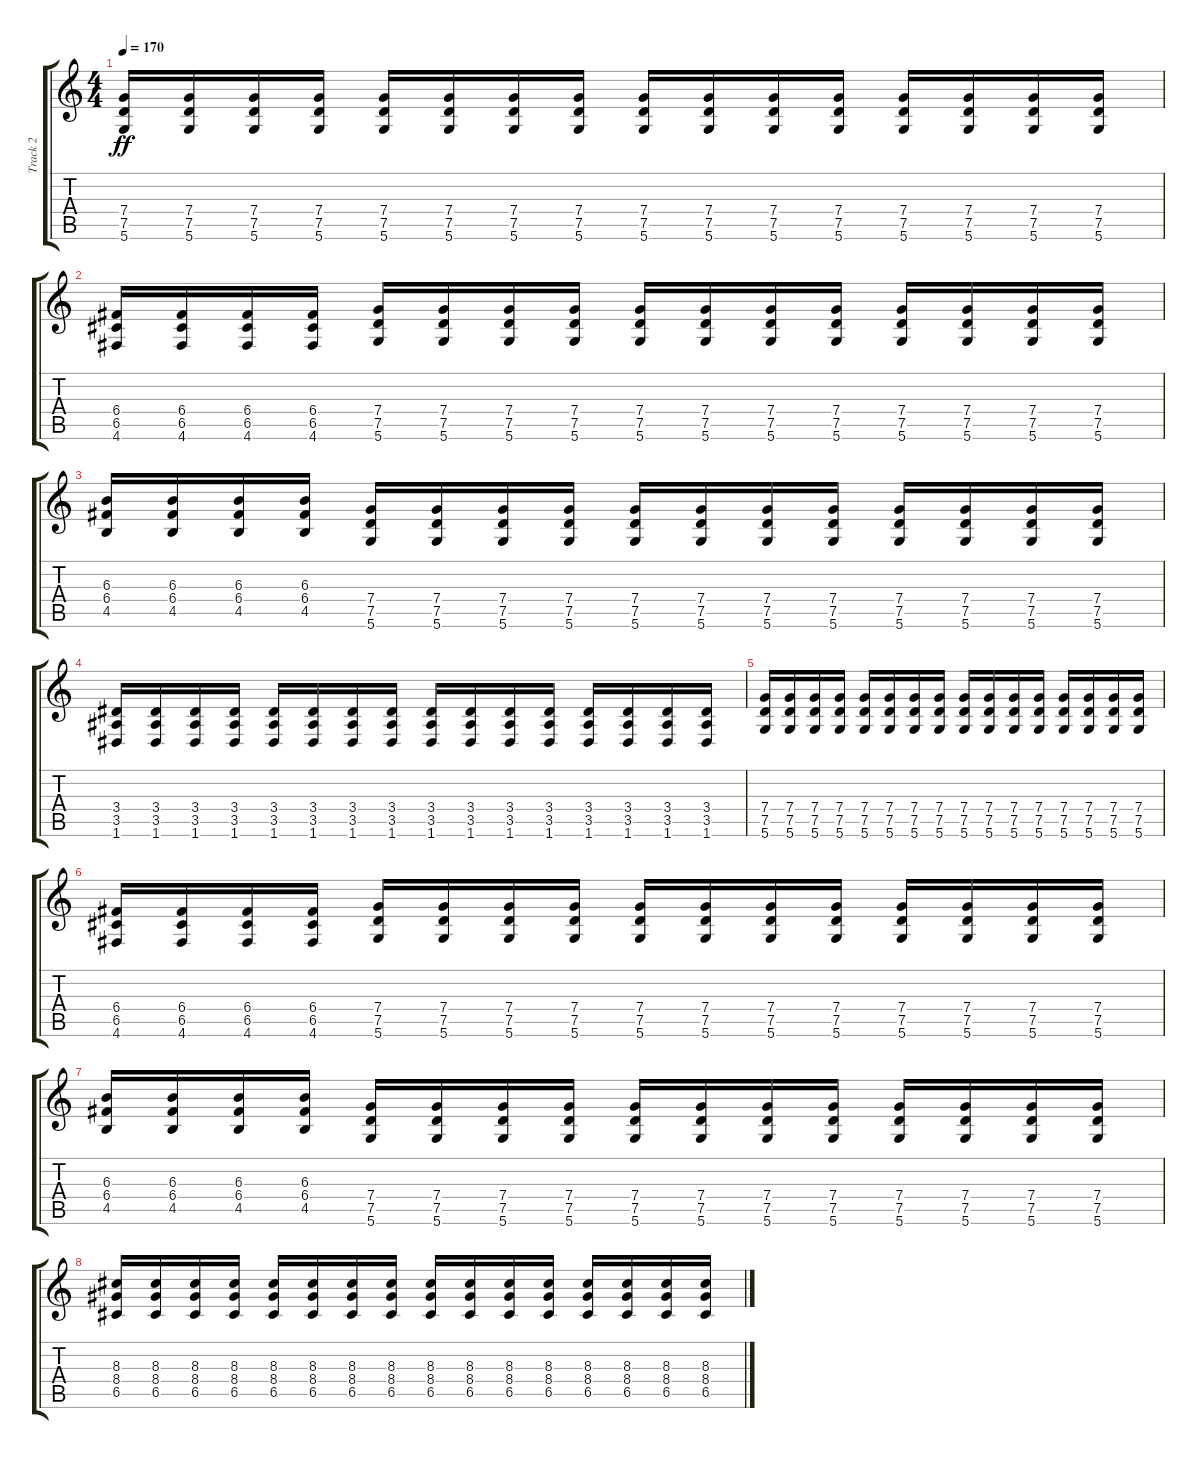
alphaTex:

\track ("Track 2" "Track 2") {instrument distortionguitar}
\staff {score tabs}
\tuning (D4 A3 F3 C3 G2 D2) {hide}
\ts (4 4)
\tempo 170
\clef g2
\ks c
(7.4 7.5 5.6).16{dy ff} (7.4 7.5 5.6).16 (7.4 7.5 5.6).16 (7.4 7.5 5.6).16 (7.4 7.5 5.6).16 (7.4 7.5 5.6).16 (7.4 7.5 5.6).16 (7.4 7.5 5.6).16 (7.4 7.5 5.6).16 (7.4 7.5 5.6).16 (7.4 7.5 5.6).16 (7.4 7.5 5.6).16 (7.4 7.5 5.6).16 (7.4 7.5 5.6).16 (7.4 7.5 5.6).16 (7.4 7.5 5.6).16 |
(6.4 6.5 4.6).16 (6.4 6.5 4.6).16 (6.4 6.5 4.6).16 (6.4 6.5 4.6).16 (7.4 7.5 5.6).16 (7.4 7.5 5.6).16 (7.4 7.5 5.6).16 (7.4 7.5 5.6).16 (7.4 7.5 5.6).16 (7.4 7.5 5.6).16 (7.4 7.5 5.6).16 (7.4 7.5 5.6).16 (7.4 7.5 5.6).16 (7.4 7.5 5.6).16 (7.4 7.5 5.6).16 (7.4 7.5 5.6).16 |
(6.3 6.4 4.5).16 (6.3 6.4 4.5).16 (6.3 6.4 4.5).16 (6.3 6.4 4.5).16 (7.4 7.5 5.6).16 (7.4 7.5 5.6).16 (7.4 7.5 5.6).16 (7.4 7.5 5.6).16 (7.4 7.5 5.6).16 (7.4 7.5 5.6).16 (7.4 7.5 5.6).16 (7.4 7.5 5.6).16 (7.4 7.5 5.6).16 (7.4 7.5 5.6).16 (7.4 7.5 5.6).16 (7.4 7.5 5.6).16 |
(3.4 3.5 1.6).16 (3.4 3.5 1.6).16 (3.4 3.5 1.6).16 (3.4 3.5 1.6).16 (3.4 3.5 1.6).16 (3.4 3.5 1.6).16 (3.4 3.5 1.6).16 (3.4 3.5 1.6).16 (3.4 3.5 1.6).16 (3.4 3.5 1.6).16 (3.4 3.5 1.6).16 (3.4 3.5 1.6).16 (3.4 3.5 1.6).16 (3.4 3.5 1.6).16 (3.4 3.5 1.6).16 (3.4 3.5 1.6).16 |
(7.4 7.5 5.6).16 (7.4 7.5 5.6).16 (7.4 7.5 5.6).16 (7.4 7.5 5.6).16 (7.4 7.5 5.6).16 (7.4 7.5 5.6).16 (7.4 7.5 5.6).16 (7.4 7.5 5.6).16 (7.4 7.5 5.6).16 (7.4 7.5 5.6).16 (7.4 7.5 5.6).16 (7.4 7.5 5.6).16 (7.4 7.5 5.6).16 (7.4 7.5 5.6).16 (7.4 7.5 5.6).16 (7.4 7.5 5.6).16 |
(6.4 6.5 4.6).16 (6.4 6.5 4.6).16 (6.4 6.5 4.6).16 (6.4 6.5 4.6).16 (7.4 7.5 5.6).16 (7.4 7.5 5.6).16 (7.4 7.5 5.6).16 (7.4 7.5 5.6).16 (7.4 7.5 5.6).16 (7.4 7.5 5.6).16 (7.4 7.5 5.6).16 (7.4 7.5 5.6).16 (7.4 7.5 5.6).16 (7.4 7.5 5.6).16 (7.4 7.5 5.6).16 (7.4 7.5 5.6).16 |
(6.3 6.4 4.5).16 (6.3 6.4 4.5).16 (6.3 6.4 4.5).16 (6.3 6.4 4.5).16 (7.4 7.5 5.6).16 (7.4 7.5 5.6).16 (7.4 7.5 5.6).16 (7.4 7.5 5.6).16 (7.4 7.5 5.6).16 (7.4 7.5 5.6).16 (7.4 7.5 5.6).16 (7.4 7.5 5.6).16 (7.4 7.5 5.6).16 (7.4 7.5 5.6).16 (7.4 7.5 5.6).16 (7.4 7.5 5.6).16 |
(8.3 8.4 6.5).16 (8.3 8.4 6.5).16 (8.3 8.4 6.5).16 (8.3 8.4 6.5).16 (8.3 8.4 6.5).16 (8.3 8.4 6.5).16 (8.3 8.4 6.5).16 (8.3 8.4 6.5).16 (8.3 8.4 6.5).16 (8.3 8.4 6.5).16 (8.3 8.4 6.5).16 (8.3 8.4 6.5).16 (8.3 8.4 6.5).16 (8.3 8.4 6.5).16 (8.3 8.4 6.5).16 (8.3 8.4 6.5).16
